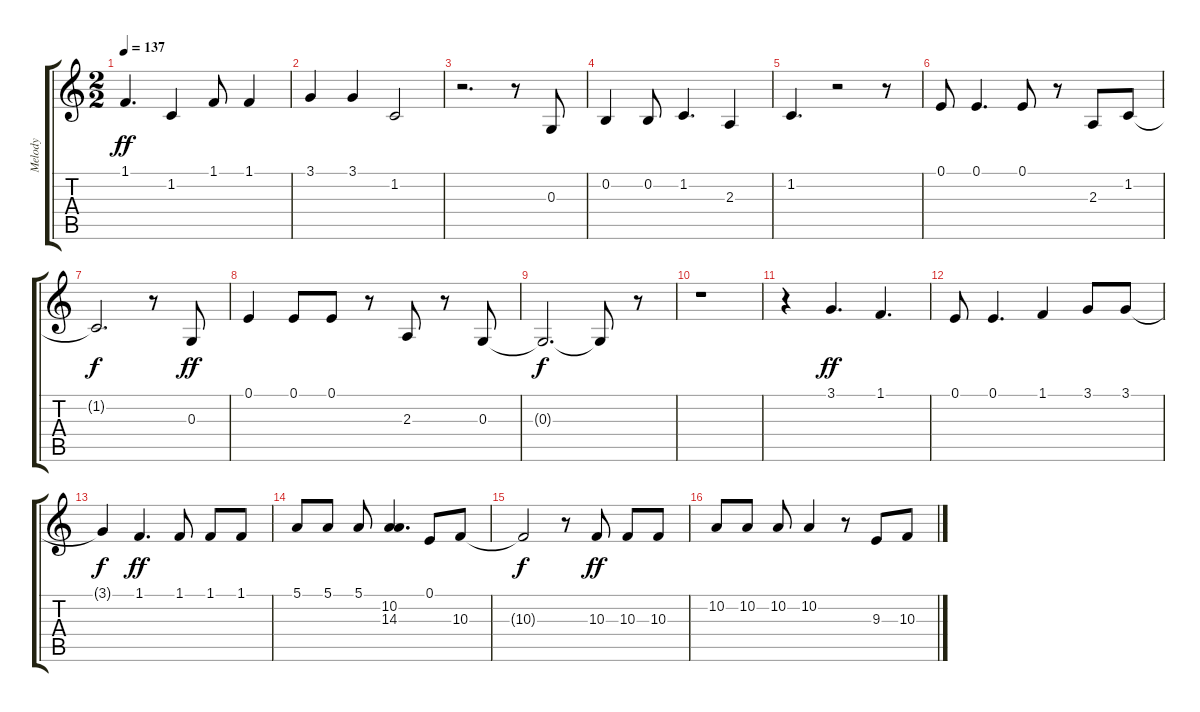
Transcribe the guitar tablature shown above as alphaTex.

\track ("Melody" "Melody") {instrument vibraphone}
\staff {score tabs}
\tuning (E4 B3 G3 D3 A2 E2) {hide}
\ts (2 2)
\tempo 137
\clef g2
\ks c
1.1.4{d dy ff} 1.2.4 1.1.8 1.1.4 |
3.1.4 3.1.4 1.2.2 |
r.2{d} r.8 0.3.8 |
0.2.4 0.2.8 1.2.4{d} 2.3.4 |
1.2.4{d} r.2 r.8 |
0.1.8 0.1.4{d} 0.1.8 r.8 2.3.8 1.2.8 |
1.2{t}.2{d dy f} r.8 0.3.8{dy ff} |
0.1.4 0.1.8 0.1.8 r.8 2.3.8 r.8 0.3.8 |
0.3{t}.2{d dy f} 0.3{t}.8 r.8 |
r.1 |
r.4 3.1.4{d dy ff} 1.1.4{d} |
0.1.8 0.1.4{d} 1.1.4 3.1.8 3.1.8 |
3.1{t}.4{dy f} 1.1.4{d dy ff} 1.1.8 1.1.8 1.1.8 |
5.1.8 5.1.8 5.1.8 (10.2 14.3).4{d} 0.1.8 10.3.8 |
10.3{t}.2{dy f} r.8 10.3.8{dy ff} 10.3.8 10.3.8 |
10.2.8 10.2.8 10.2.8 10.2.4 r.8 9.3.8 10.3.8
